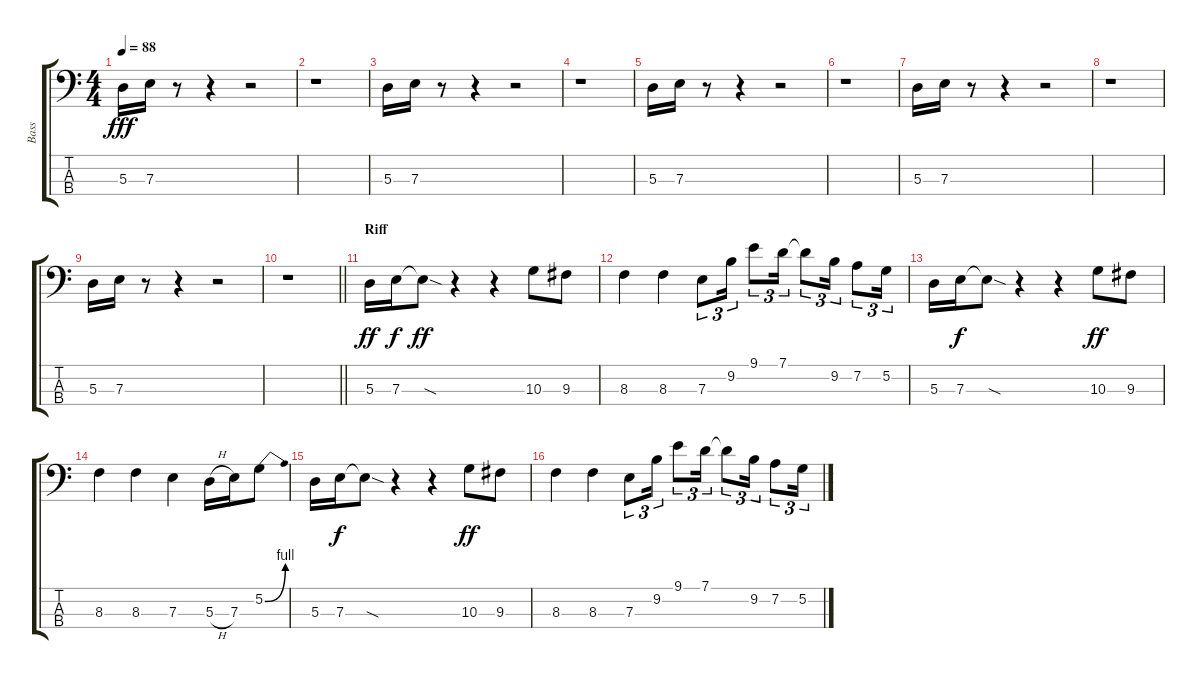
\track ("Bass" "Bass") {instrument electricbassfinger}
\staff {score tabs}
\tuning (G2 D2 A1 E1) {hide}
\ts (4 4)
\tempo 88
\clef f4
\ks c
5.3.16{dy fff} 7.3.16 r.8 r.4 r.2 |
r.1 |
5.3.16 7.3.16 r.8 r.4 r.2 |
r.1 |
5.3.16 7.3.16 r.8 r.4 r.2 |
r.1 |
5.3.16 7.3.16 r.8 r.4 r.2 |
r.1 |
5.3.16 7.3.16 r.8 r.4 r.2 |
\barLineRight lightlight
r.1 |
\section ("" "Riff")
5.3.16{dy ff} 7.3.16{dy f} 7.3{sod t}.8{dy ff} r.4 r.4 10.3.8 9.3.8 |
8.3.4 8.3.4 7.3.8{tu (3 2)} 9.2.16{tu (3 2)} 9.1.8{tu (3 2)} 7.1.16{tu (3 2)} 7.1{t}.8{tu (3 2)} 9.2.16{tu (3 2)} 7.2.8{tu (3 2)} 5.2.16{tu (3 2)} |
5.3.16 7.3.16{dy f} 7.3{sod t}.8 r.4 r.4 10.3.8{dy ff} 9.3.8 |
8.3.4 8.3.4 7.3.4 5.3{h}.16 7.3.16 5.2{be (bend 0 0 60 4)}.8 |
5.3.16 7.3.16{dy f} 7.3{sod t}.8 r.4 r.4 10.3.8{dy ff} 9.3.8 |
8.3.4 8.3.4 7.3.8{tu (3 2)} 9.2.16{tu (3 2)} 9.1.8{tu (3 2)} 7.1.16{tu (3 2)} 7.1{t}.8{tu (3 2)} 9.2.16{tu (3 2)} 7.2.8{tu (3 2)} 5.2.16{tu (3 2)}
